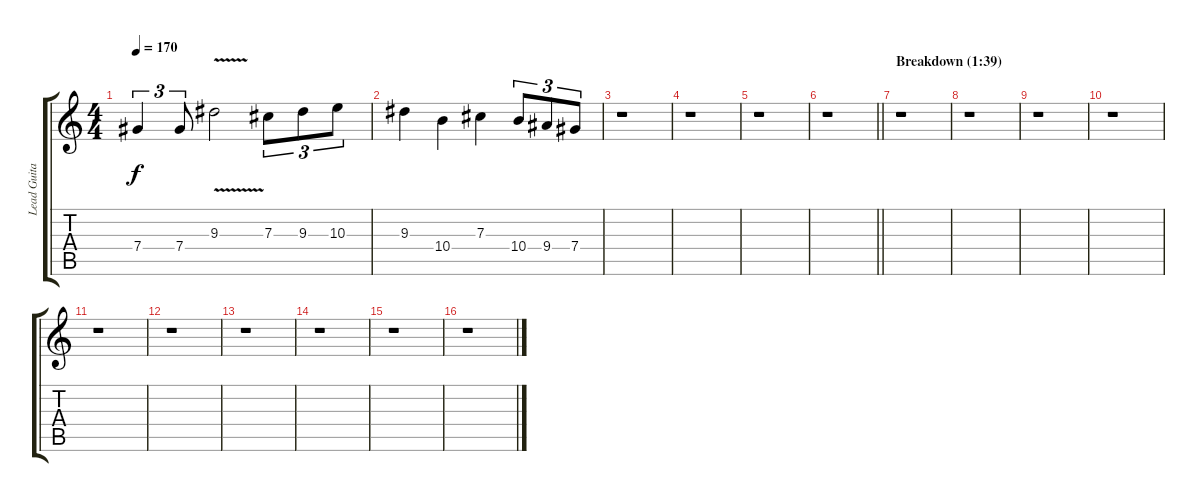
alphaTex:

\track ("Lead Guitar 1" "Lead Guita") {instrument distortionguitar}
\staff {score tabs}
\tuning (Eb4 Bb3 Gb3 Db3 Ab2 Eb2) {hide}
\ts (4 4)
\tempo 170
\clef g2
\ks c
7.4.4{tu (3 2) dy f} 7.4.8{tu (3 2)} 9.3{v}.2 7.3.8{tu (3 2)} 9.3.8{tu (3 2)} 10.3.8{tu (3 2)} |
9.3.4 10.4.4 7.3.4 10.4.8{tu (3 2)} 9.4.8{tu (3 2)} 7.4.8{tu (3 2)} |
r.1 |
r.1 |
r.1 |
\barLineRight lightlight
r.1 |
\section ("" "Breakdown (1:39)")
r.1 |
r.1 |
r.1 |
r.1 |
r.1 |
r.1 |
r.1 |
r.1 |
r.1 |
r.1
